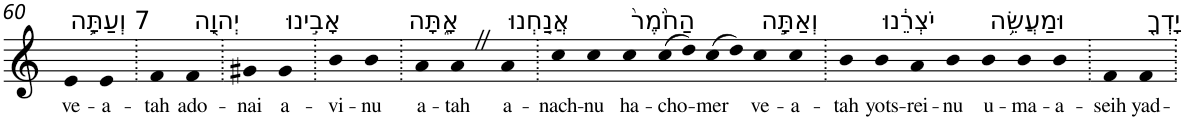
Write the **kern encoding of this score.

**kern	**text
*part1	*part1
*staff1	*staff1
*I"Piano	*
*I'Pno	*
!!LO:PB:g=z
*clefG2	*
*k[]	*
=60	=60
!LO:TX:a:t=7 וְעַתָּ֥ה	!
!	!LO:LY:b
4e	ve-
!	!LO:LY:b
4e	-a-
=61.	=61.
!	!LO:LY:b
4f	-tah
!LO:TX:a:t=יְהוָ֖ה	!
!	!LO:LY:b
4f	ado-
=62.	=62.
!	!LO:LY:b
4g#X	-nai
!LO:TX:a:t=אָבִ֣ינוּ	!
!	!LO:LY:b
4g#	a-
=63.	=63.
!	!LO:LY:b
4b	-vi-
!	!LO:LY:b
4b	-nu
=64.	=64.
!LO:TX:a:t=אָ֑תָּה	!
!	!LO:LY:b
4a	a-
!	!LO:LY:b
4aZ	-tah
!LO:TX:a:t=אֲנַ֤חְנוּ	!
!	!LO:LY:b
4a	a-
=65.	=65.
!	!LO:LY:b
4cc	-nach-
!	!LO:LY:b
4cc	-nu
!LO:TX:a:t=הַחֹ֙מֶר֙	!
!	!LO:LY:b
4cc	ha-
!	!LO:LY:b
(8cc	-cho-
8dd)	.
!	!LO:LY:b
(8cc	-mer
8dd)	.
!LO:TX:a:t=וְאַתָּ֣ה	!
!	!LO:LY:b
4cc	ve-
!	!LO:LY:b
4cc	-a-
=66.	=66.
!	!LO:LY:b
4b	-tah
!LO:TX:a:t=יֹצְרֵ֔נוּ	!
!	!LO:LY:b
4b	yots-
!	!LO:LY:b
4a	-rei-
!	!LO:LY:b
4b	-nu
!LO:TX:a:t=וּמַעֲשֵׂ֥ה	!
!	!LO:LY:b
4b	u-
!	!LO:LY:b
4b	-ma-
!	!LO:LY:b
4b	-a-
=67.	=67.
!	!LO:LY:b
4f	-seih
!LO:TX:a:t=יָדְךָ֖	!
!	!LO:LY:b
4f	yad-
=.	=.
*-	*-
